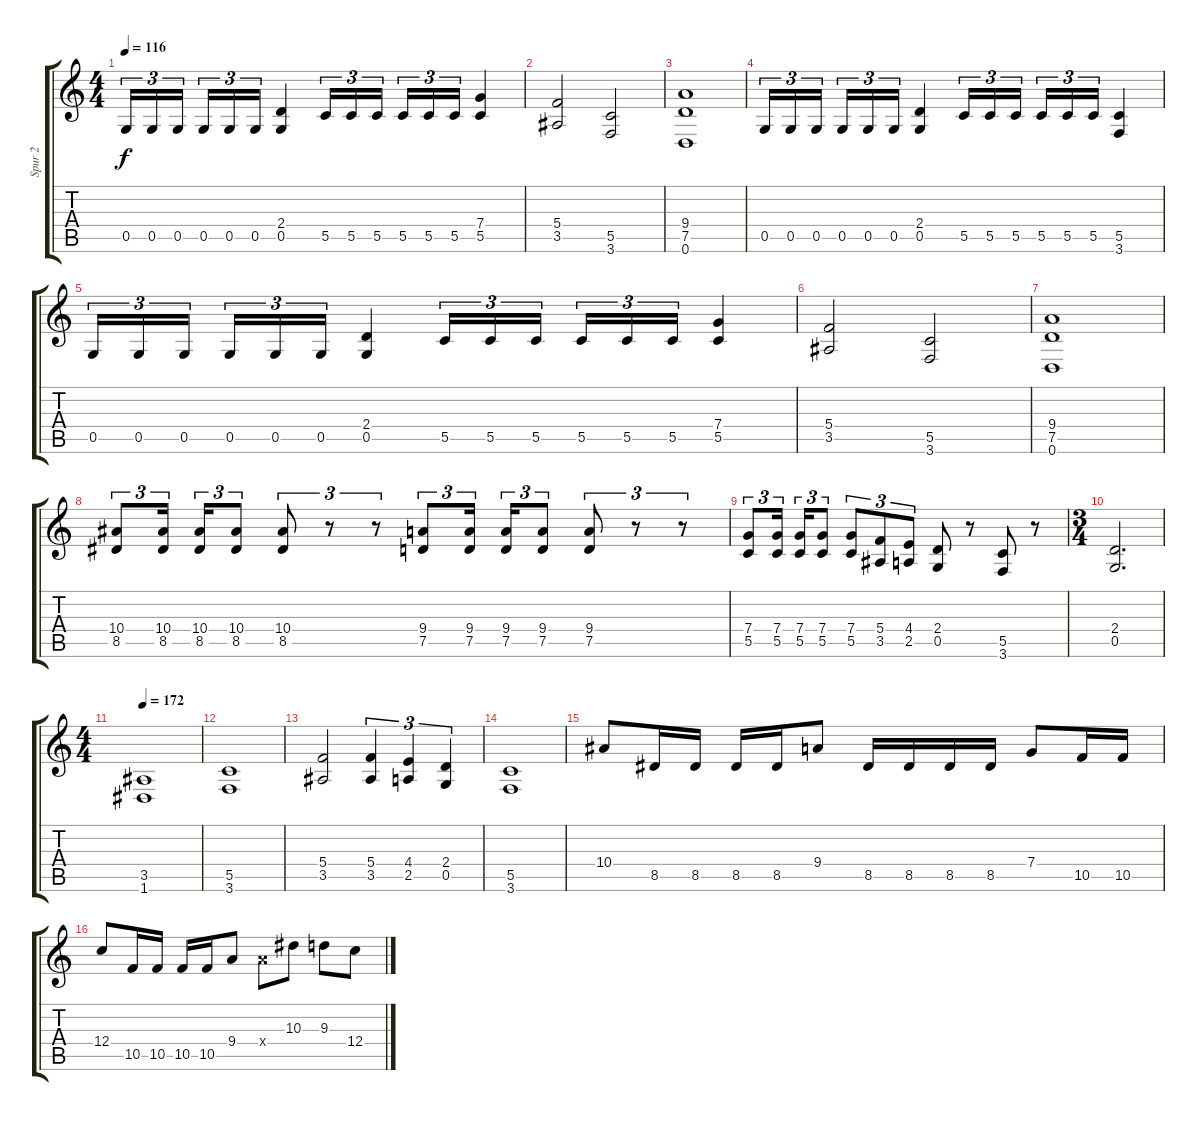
\track ("Spur 2" "Spur 2") {instrument distortionguitar}
\staff {score tabs}
\tuning (D4 A3 F3 C3 G2 D2) {hide}
\ts (4 4)
\tempo 116
\clef g2
\ks c
0.5.16{tu (3 2) dy f} 0.5.16{tu (3 2)} 0.5.16{tu (3 2) beam splitsecondary} 0.5.16{tu (3 2)} 0.5.16{tu (3 2)} 0.5.16{tu (3 2)} (2.4 0.5).4 5.5.16{tu (3 2)} 5.5.16{tu (3 2)} 5.5.16{tu (3 2) beam splitsecondary} 5.5.16{tu (3 2)} 5.5.16{tu (3 2)} 5.5.16{tu (3 2)} (7.4 5.5).4 |
(5.4 3.5).2 (5.5 3.6).2 |
(9.4 7.5 0.6).1 |
0.5.16{tu (3 2)} 0.5.16{tu (3 2)} 0.5.16{tu (3 2) beam splitsecondary} 0.5.16{tu (3 2)} 0.5.16{tu (3 2)} 0.5.16{tu (3 2)} (2.4 0.5).4 5.5.16{tu (3 2)} 5.5.16{tu (3 2)} 5.5.16{tu (3 2) beam splitsecondary} 5.5.16{tu (3 2)} 5.5.16{tu (3 2)} 5.5.16{tu (3 2)} (5.5 3.6).4 |
0.5.16{tu (3 2)} 0.5.16{tu (3 2)} 0.5.16{tu (3 2) beam splitsecondary} 0.5.16{tu (3 2)} 0.5.16{tu (3 2)} 0.5.16{tu (3 2)} (2.4 0.5).4 5.5.16{tu (3 2)} 5.5.16{tu (3 2)} 5.5.16{tu (3 2) beam splitsecondary} 5.5.16{tu (3 2)} 5.5.16{tu (3 2)} 5.5.16{tu (3 2)} (7.4 5.5).4 |
(5.4 3.5).2 (5.5 3.6).2 |
(9.4 7.5 0.6).1 |
(10.4 8.5).8{tu (3 2)} (10.4 8.5).16{tu (3 2) beam splitsecondary} (10.4 8.5).16{tu (3 2)} (10.4 8.5).8{tu (3 2)} (10.4 8.5).8{tu (3 2)} r.8{tu (3 2)} r.8{tu (3 2)} (9.4 7.5).8{tu (3 2)} (9.4 7.5).16{tu (3 2) beam splitsecondary} (9.4 7.5).16{tu (3 2)} (9.4 7.5).8{tu (3 2)} (9.4 7.5).8{tu (3 2)} r.8{tu (3 2)} r.8{tu (3 2)} |
(7.4 5.5).8{tu (3 2)} (7.4 5.5).16{tu (3 2) beam splitsecondary} (7.4 5.5).16{tu (3 2)} (7.4 5.5).8{tu (3 2)} (7.4 5.5).8{tu (3 2)} (5.4 3.5).8{tu (3 2)} (4.4 2.5).8{tu (3 2)} (2.4 0.5).8 r.8 (5.5 3.6).8 r.8 |
\ts (3 4)
(2.4 0.5).2{d} |
\ts (4 4)
\tempo 172
(3.5 1.6).1 |
(5.5 3.6).1 |
(5.4 3.5).2 (5.4 3.5).4{tu (3 2)} (4.4 2.5).4{tu (3 2)} (2.4 0.5).4{tu (3 2)} |
(5.5 3.6).1 |
10.4.8 8.5.16 8.5.16 8.5.16 8.5.16 9.4.8 8.5.16 8.5.16 8.5.16 8.5.16 7.4.8 10.5.16 10.5.16 |
12.4.8 10.5.16 10.5.16 10.5.16 10.5.16 9.4.8 9.4{x}.8 10.3.8 9.3.8 12.4.8
